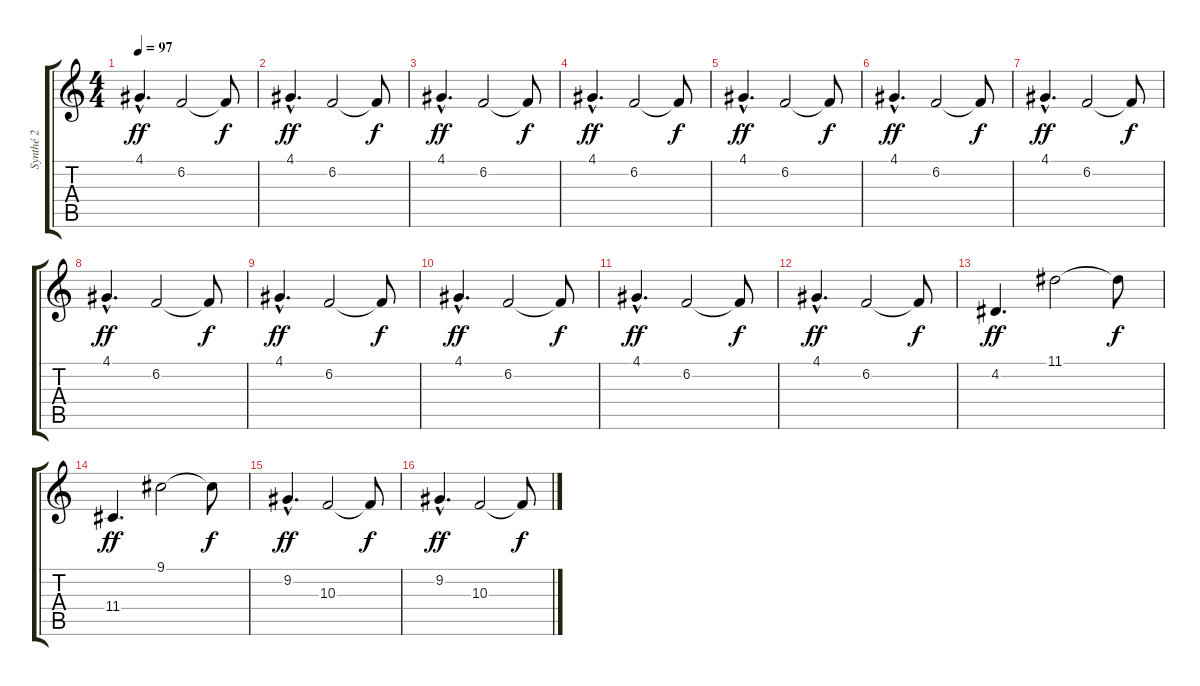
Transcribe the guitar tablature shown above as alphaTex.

\track ("Synthé 2" "Synthé 2") {instrument pad6metallic}
\staff {score tabs}
\tuning (E4 B3 G3 D3 A2 E2) {hide}
\ts (4 4)
\tempo 97
\clef g2
\ks c
4.1{hac}.4{d dy ff} 6.2.2 6.2{t}.8{dy f} |
4.1{hac}.4{d dy ff} 6.2.2 6.2{t}.8{dy f} |
4.1{hac}.4{d dy ff} 6.2.2 6.2{t}.8{dy f} |
4.1{hac}.4{d dy ff} 6.2.2 6.2{t}.8{dy f} |
4.1{hac}.4{d dy ff} 6.2.2 6.2{t}.8{dy f} |
4.1{hac}.4{d dy ff} 6.2.2 6.2{t}.8{dy f} |
4.1{hac}.4{d dy ff} 6.2.2 6.2{t}.8{dy f} |
4.1{hac}.4{d dy ff} 6.2.2 6.2{t}.8{dy f} |
4.1{hac}.4{d dy ff} 6.2.2 6.2{t}.8{dy f} |
4.1{hac}.4{d dy ff} 6.2.2 6.2{t}.8{dy f} |
4.1{hac}.4{d dy ff} 6.2.2 6.2{t}.8{dy f} |
4.1{hac}.4{d dy ff} 6.2.2 6.2{t}.8{dy f} |
4.2.4{d dy ff} 11.1.2 11.1{t}.8{dy f} |
11.4.4{d dy ff} 9.1.2 9.1{t}.8{dy f} |
9.2{hac}.4{d dy ff} 10.3.2 10.3{t}.8{dy f} |
9.2{hac}.4{d dy ff} 10.3.2 10.3{t}.8{dy f}
